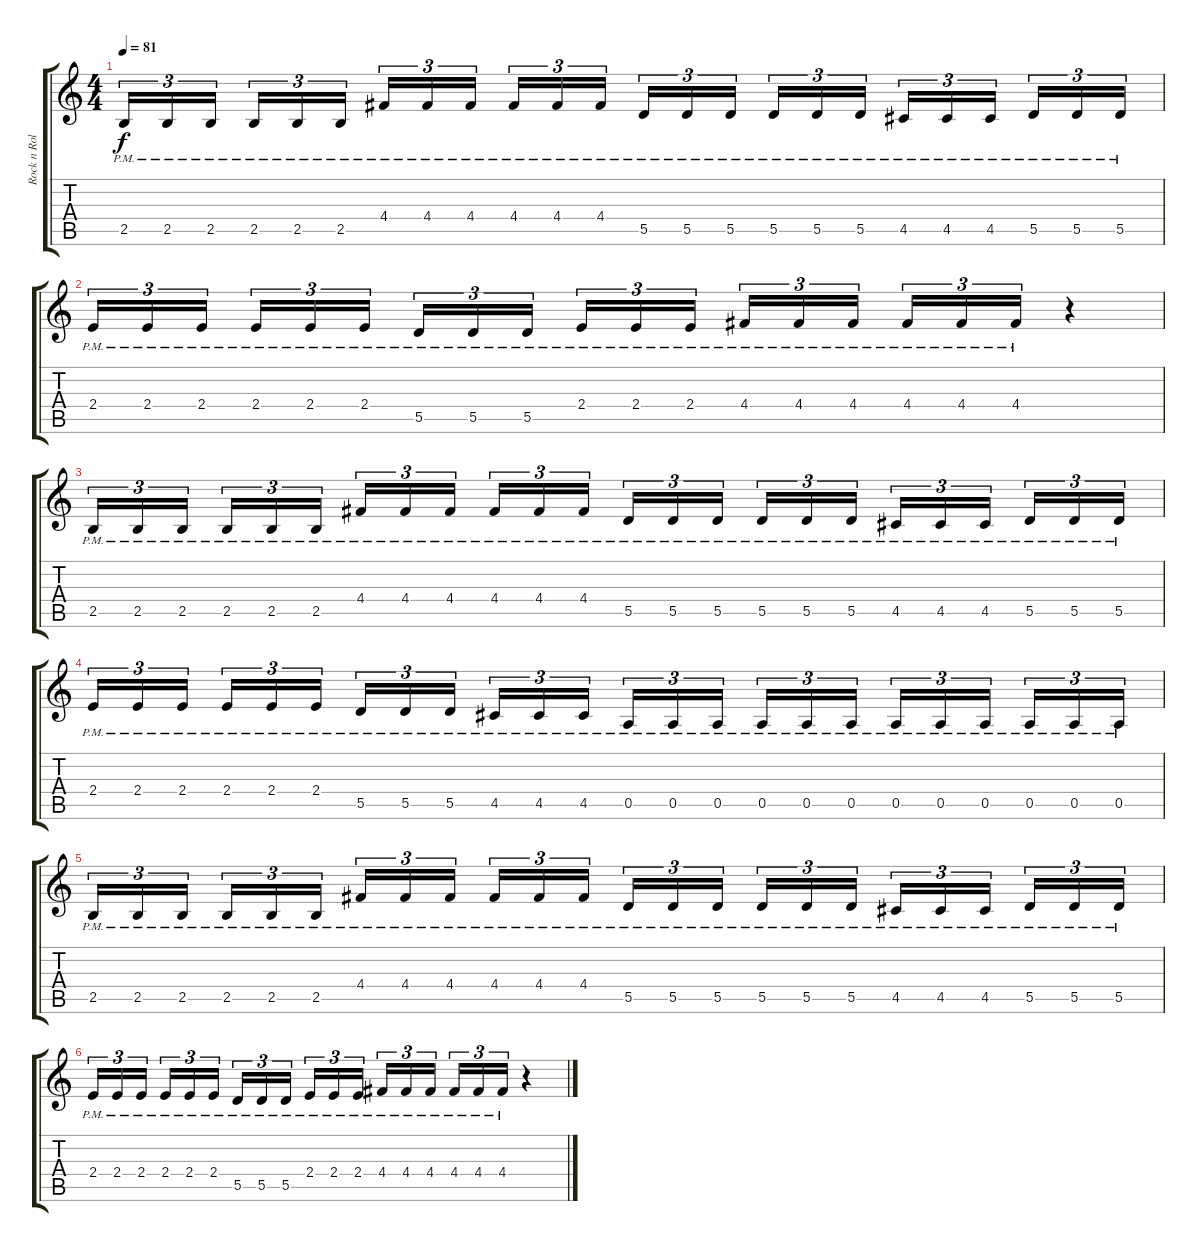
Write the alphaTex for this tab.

\track ("Rock n Rolf" "Rock n Rol") {instrument distortionguitar}
\staff {score tabs}
\tuning (E4 B3 G3 D3 A2 E2) {hide}
\ts (4 4)
\tempo 81
\clef g2
\ks c
2.5{pm}.16{tu (3 2) dy f} 2.5{pm}.16{tu (3 2)} 2.5{pm}.16{tu (3 2) beam splitsecondary} 2.5{pm}.16{tu (3 2)} 2.5{pm}.16{tu (3 2)} 2.5{pm}.16{tu (3 2)} 4.4{pm}.16{tu (3 2)} 4.4{pm}.16{tu (3 2)} 4.4{pm}.16{tu (3 2) beam splitsecondary} 4.4{pm}.16{tu (3 2)} 4.4{pm}.16{tu (3 2)} 4.4{pm}.16{tu (3 2)} 5.5{pm}.16{tu (3 2)} 5.5{pm}.16{tu (3 2)} 5.5{pm}.16{tu (3 2) beam splitsecondary} 5.5{pm}.16{tu (3 2)} 5.5{pm}.16{tu (3 2)} 5.5{pm}.16{tu (3 2)} 4.5{pm}.16{tu (3 2)} 4.5{pm}.16{tu (3 2)} 4.5{pm}.16{tu (3 2) beam splitsecondary} 5.5{pm}.16{tu (3 2)} 5.5{pm}.16{tu (3 2)} 5.5{pm}.16{tu (3 2)} |
2.4{pm}.16{tu (3 2)} 2.4{pm}.16{tu (3 2)} 2.4{pm}.16{tu (3 2) beam splitsecondary} 2.4{pm}.16{tu (3 2)} 2.4{pm}.16{tu (3 2)} 2.4{pm}.16{tu (3 2)} 5.5{pm}.16{tu (3 2)} 5.5{pm}.16{tu (3 2)} 5.5{pm}.16{tu (3 2) beam splitsecondary} 2.4{pm}.16{tu (3 2)} 2.4{pm}.16{tu (3 2)} 2.4{pm}.16{tu (3 2)} 4.4{pm}.16{tu (3 2)} 4.4{pm}.16{tu (3 2)} 4.4{pm}.16{tu (3 2) beam splitsecondary} 4.4{pm}.16{tu (3 2)} 4.4{pm}.16{tu (3 2)} 4.4{pm}.16{tu (3 2)} r.4 |
2.5{pm}.16{tu (3 2)} 2.5{pm}.16{tu (3 2)} 2.5{pm}.16{tu (3 2) beam splitsecondary} 2.5{pm}.16{tu (3 2)} 2.5{pm}.16{tu (3 2)} 2.5{pm}.16{tu (3 2)} 4.4{pm}.16{tu (3 2)} 4.4{pm}.16{tu (3 2)} 4.4{pm}.16{tu (3 2) beam splitsecondary} 4.4{pm}.16{tu (3 2)} 4.4{pm}.16{tu (3 2)} 4.4{pm}.16{tu (3 2)} 5.5{pm}.16{tu (3 2)} 5.5{pm}.16{tu (3 2)} 5.5{pm}.16{tu (3 2) beam splitsecondary} 5.5{pm}.16{tu (3 2)} 5.5{pm}.16{tu (3 2)} 5.5{pm}.16{tu (3 2)} 4.5{pm}.16{tu (3 2)} 4.5{pm}.16{tu (3 2)} 4.5{pm}.16{tu (3 2) beam splitsecondary} 5.5{pm}.16{tu (3 2)} 5.5{pm}.16{tu (3 2)} 5.5{pm}.16{tu (3 2)} |
2.4{pm}.16{tu (3 2)} 2.4{pm}.16{tu (3 2)} 2.4{pm}.16{tu (3 2) beam splitsecondary} 2.4{pm}.16{tu (3 2)} 2.4{pm}.16{tu (3 2)} 2.4{pm}.16{tu (3 2)} 5.5{pm}.16{tu (3 2)} 5.5{pm}.16{tu (3 2)} 5.5{pm}.16{tu (3 2) beam splitsecondary} 4.5{pm}.16{tu (3 2)} 4.5{pm}.16{tu (3 2)} 4.5{pm}.16{tu (3 2)} 0.5{pm}.16{tu (3 2)} 0.5{pm}.16{tu (3 2)} 0.5{pm}.16{tu (3 2) beam splitsecondary} 0.5{pm}.16{tu (3 2)} 0.5{pm}.16{tu (3 2)} 0.5{pm}.16{tu (3 2)} 0.5{pm}.16{tu (3 2)} 0.5{pm}.16{tu (3 2)} 0.5{pm}.16{tu (3 2) beam splitsecondary} 0.5{pm}.16{tu (3 2)} 0.5{pm}.16{tu (3 2)} 0.5{pm}.16{tu (3 2)} |
2.5{pm}.16{tu (3 2)} 2.5{pm}.16{tu (3 2)} 2.5{pm}.16{tu (3 2) beam splitsecondary} 2.5{pm}.16{tu (3 2)} 2.5{pm}.16{tu (3 2)} 2.5{pm}.16{tu (3 2)} 4.4{pm}.16{tu (3 2)} 4.4{pm}.16{tu (3 2)} 4.4{pm}.16{tu (3 2) beam splitsecondary} 4.4{pm}.16{tu (3 2)} 4.4{pm}.16{tu (3 2)} 4.4{pm}.16{tu (3 2)} 5.5{pm}.16{tu (3 2)} 5.5{pm}.16{tu (3 2)} 5.5{pm}.16{tu (3 2) beam splitsecondary} 5.5{pm}.16{tu (3 2)} 5.5{pm}.16{tu (3 2)} 5.5{pm}.16{tu (3 2)} 4.5{pm}.16{tu (3 2)} 4.5{pm}.16{tu (3 2)} 4.5{pm}.16{tu (3 2) beam splitsecondary} 5.5{pm}.16{tu (3 2)} 5.5{pm}.16{tu (3 2)} 5.5{pm}.16{tu (3 2)} |
2.4{pm}.16{tu (3 2)} 2.4{pm}.16{tu (3 2)} 2.4{pm}.16{tu (3 2) beam splitsecondary} 2.4{pm}.16{tu (3 2)} 2.4{pm}.16{tu (3 2)} 2.4{pm}.16{tu (3 2)} 5.5{pm}.16{tu (3 2)} 5.5{pm}.16{tu (3 2)} 5.5{pm}.16{tu (3 2) beam splitsecondary} 2.4{pm}.16{tu (3 2)} 2.4{pm}.16{tu (3 2)} 2.4{pm}.16{tu (3 2)} 4.4{pm}.16{tu (3 2)} 4.4{pm}.16{tu (3 2)} 4.4{pm}.16{tu (3 2) beam splitsecondary} 4.4{pm}.16{tu (3 2)} 4.4{pm}.16{tu (3 2)} 4.4{pm}.16{tu (3 2)} r.4
